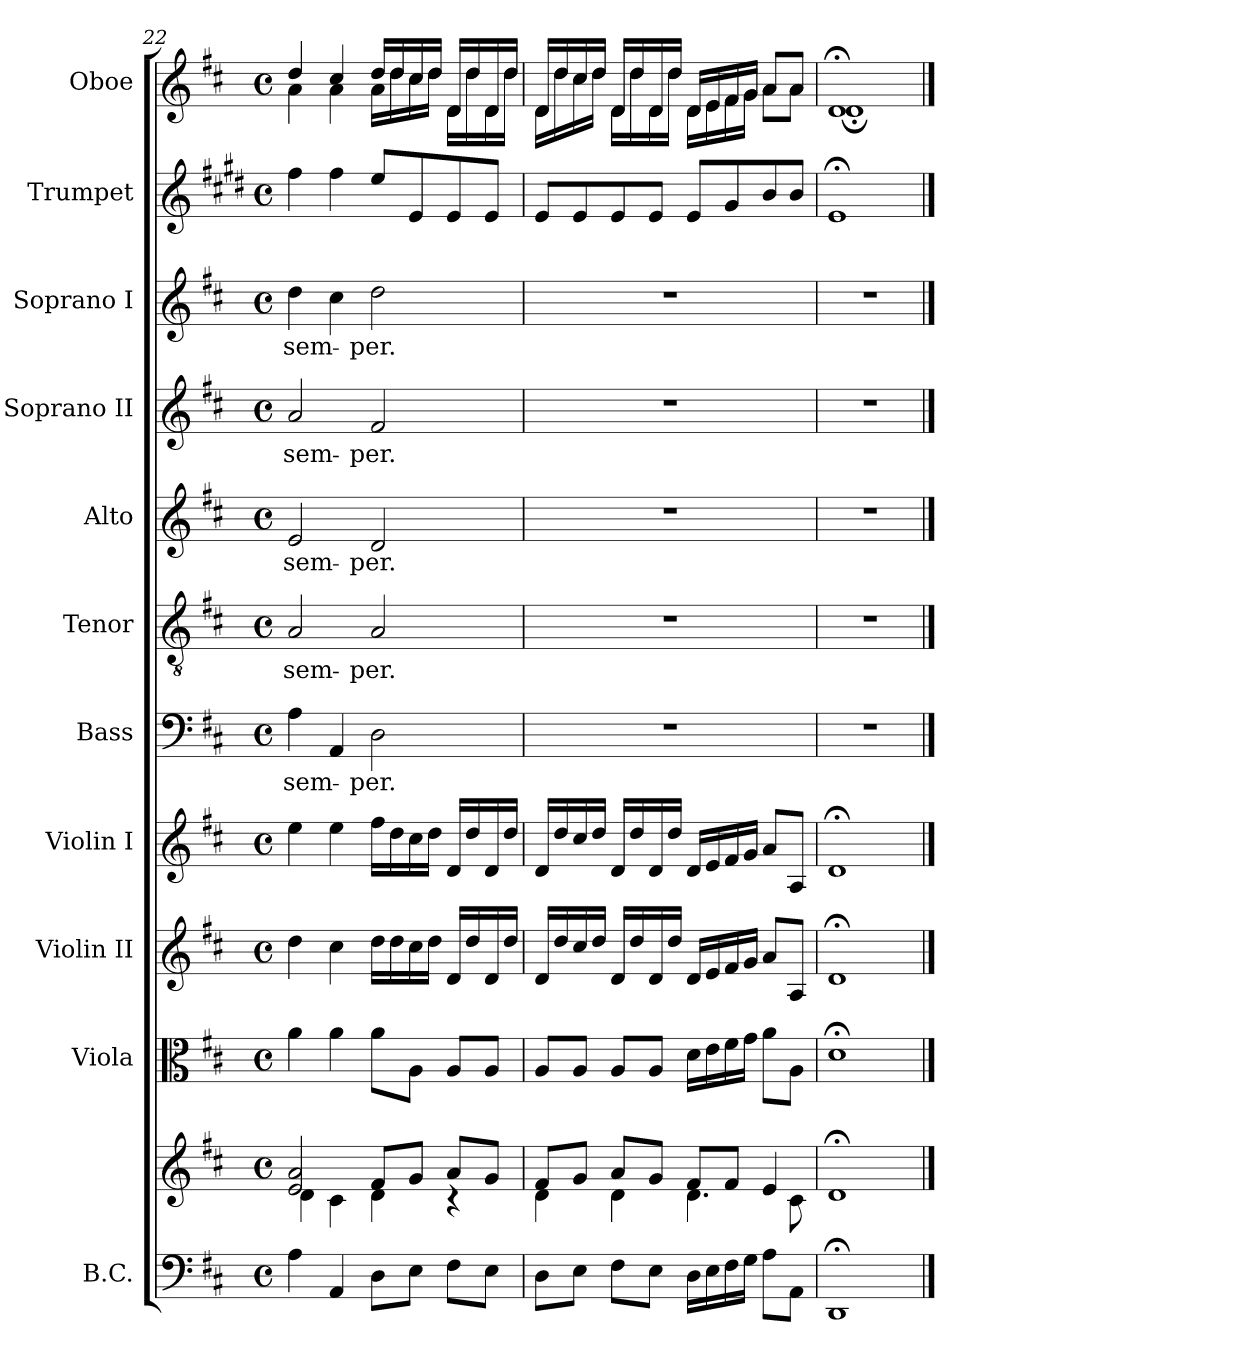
**kern	**kern	**kern	**kern	**kern	**kern	**text	**kern	**text	**kern	**text	**kern	**text	**kern	**text	**kern	**kern
*part11	*part11	*part10	*part9	*part8	*part7	*part7	*part6	*part6	*part5	*part5	*part4	*part4	*part3	*part3	*part2	*part1
*staff12	*staff11	*staff10	*staff9	*staff8	*staff7	*staff7	*staff6	*staff6	*staff5	*staff5	*staff4	*staff4	*staff3	*staff3	*staff2	*staff1
*I"B.C.	*	*I"Viola	*I"Violin II	*I"Violin I	*I"Bass	*	*I"Tenor	*	*I"Alto	*	*I"Soprano II	*	*I"Soprano I	*	*I"Trumpet	*I"Oboe
*I'B.C.	*	*I'Vla.	*I'Vln. II	*I'Vln. I	*I'B	*	*I'T	*	*I'A	*	*I'S.II	*	*I'S.I	*	*I'Tpt.	*I'Ob.
*clefF4	*clefG2	*clefC3	*clefG2	*clefG2	*clefF4	*	*clefGv2	*	*clefG2	*	*clefG2	*	*clefG2	*	*clefG2	*clefG2
*	*	*	*	*	*	*	*	*	*	*	*	*	*	*	*ITrd1c2	*
*k[f#c#]	*k[f#c#]	*k[f#c#]	*k[f#c#]	*k[f#c#]	*k[f#c#]	*	*k[f#c#]	*	*k[f#c#]	*	*k[f#c#]	*	*k[f#c#]	*	*k[f#c#]	*k[f#c#]
*D:	*D:	*D:	*D:	*D:	*D:	*	*D:	*	*D:	*	*D:	*	*D:	*	*D:	*D:
*M4/4	*M4/4	*M4/4	*M4/4	*M4/4	*M4/4	*	*M4/4	*	*M4/4	*	*M4/4	*	*M4/4	*	*M4/4	*M4/4
*met(c)	*met(c)	*met(c)	*met(c)	*met(c)	*met(c)	*	*met(c)	*	*met(c)	*	*met(c)	*	*met(c)	*	*met(c)	*met(c)
=22	=22	=22	=22	=22	=22	=22	=22	=22	=22	=22	=22	=22	=22	=22	=22	=22
*	*^	*	*	*	*	*	*	*	*	*	*	*	*	*	*	*
!	!	!	!	!	!	!	!LO:LY:b	!	!LO:LY:b	!	!LO:LY:b	!	!LO:LY:b	!	!LO:LY:b	!	!
*	*	*	*	*	*	*	*	*	*	*	*	*	*	*	*	*	*^
4A\	2e/ 2a/	4d\	4a\	4dd\	4ee\	4A\	sem-	2A/	sem-	2e/	sem-	2a/	sem-	4dd\	sem-	4ee\	4dd/	4a\
4AA/	.	4c#\	4a\	4cc#\	4ee\	4AA/	.	.	.	.	.	.	.	4cc#\	.	4ee\	4cc#/	4a\
!	!	!	!	!	!	!	!LO:LY:b	!	!LO:LY:b	!	!LO:LY:b	!	!LO:LY:b	!	!LO:LY:b	!	!	!
8D\L	8f#/L	4d\	8a\L	16dd\LL	16ff#\LL	2D\	-per.	2A/	-per.	2d/	-per.	2f#/	-per.	2dd\	-per.	8dd/L	16dd/LL	16a\LL
.	.	.	.	16dd\	16dd\	.	.	.	.	.	.	.	.	.	.	.	16dd/	16dd\
8E\J	8g/J	.	8A\J	16cc#\	16cc#\	.	.	.	.	.	.	.	.	.	.	8d/	16cc#/	16cc#\
.	.	.	.	16dd\JJ	16dd\JJ	.	.	.	.	.	.	.	.	.	.	.	16dd/JJ	16dd\JJ
8F#\L	8a/L	4rc	8A/L	16d/LL	16d/LL	.	.	.	.	.	.	.	.	.	.	8d/	16d/LL	16d\LL
.	.	.	.	16dd/	16dd/	.	.	.	.	.	.	.	.	.	.	.	16dd/	16dd\
8E\J	8g/J	.	8A/J	16d/	16d/	.	.	.	.	.	.	.	.	.	.	8d/J	16d/	16d\
.	.	.	.	16dd/JJ	16dd/JJ	.	.	.	.	.	.	.	.	.	.	.	16dd/JJ	16dd\JJ
=23	=23	=23	=23	=23	=23	=23	=23	=23	=23	=23	=23	=23	=23	=23	=23	=23	=23	=23
8D\L	8f#/L	4d\	8A/L	16d/LL	16d/LL	1r	.	1r	.	1r	.	1r	.	1r	.	8d/L	16d/LL	16d\LL
.	.	.	.	16dd/	16dd/	.	.	.	.	.	.	.	.	.	.	.	16dd/	16dd\
8E\J	8g/J	.	8A/J	16cc#/	16cc#/	.	.	.	.	.	.	.	.	.	.	8d/	16cc#/	16cc#\
.	.	.	.	16dd/JJ	16dd/JJ	.	.	.	.	.	.	.	.	.	.	.	16dd/JJ	16dd\JJ
8F#\L	8a/L	4d\	8A/L	16d/LL	16d/LL	.	.	.	.	.	.	.	.	.	.	8d/	16d/LL	16d\LL
.	.	.	.	16dd/	16dd/	.	.	.	.	.	.	.	.	.	.	.	16dd/	16dd\
8E\J	8g/J	.	8A/J	16d/	16d/	.	.	.	.	.	.	.	.	.	.	8d/J	16d/	16d\
.	.	.	.	16dd/JJ	16dd/JJ	.	.	.	.	.	.	.	.	.	.	.	16dd/JJ	16dd\JJ
16D\LL	8f#/L	4.d\	16d\LL	16d/LL	16d/LL	.	.	.	.	.	.	.	.	.	.	8d/L	16d/LL	16d\LL
16E\	.	.	16e\	16e/	16e/	.	.	.	.	.	.	.	.	.	.	.	16e/	16e\
16F#\	8f#/J	.	16f#\	16f#/	16f#/	.	.	.	.	.	.	.	.	.	.	8f#/	16f#/	16f#\
16G\JJ	.	.	16g\JJ	16g/JJ	16g/JJ	.	.	.	.	.	.	.	.	.	.	.	16g/JJ	16g\JJ
8A\L	4e/	.	8a\L	8a/L	8a/L	.	.	.	.	.	.	.	.	.	.	8a/	8a/L	8a\L
8AA\J	.	8c#\	8A\J	8A/J	8A/J	.	.	.	.	.	.	.	.	.	.	8a/J	8a/J	8a\J
*	*v	*v	*	*	*	*	*	*	*	*	*	*	*	*	*	*	*	*
=24	=24	=24	=24	=24	=24	=24	=24	=24	=24	=24	=24	=24	=24	=24	=24	=24	=24
1DD;<	1d;<	1d;<	1d;<	1d;<	1r	.	1r	.	1r	.	1r	.	1r	.	1d;<	1d;<	1d;
*	*	*	*	*	*	*	*	*	*	*	*	*	*	*	*	*v	*v
==	==	==	==	==	==	==	==	==	==	==	==	==	==	==	==	==
*-	*-	*-	*-	*-	*-	*-	*-	*-	*-	*-	*-	*-	*-	*-	*-	*-
